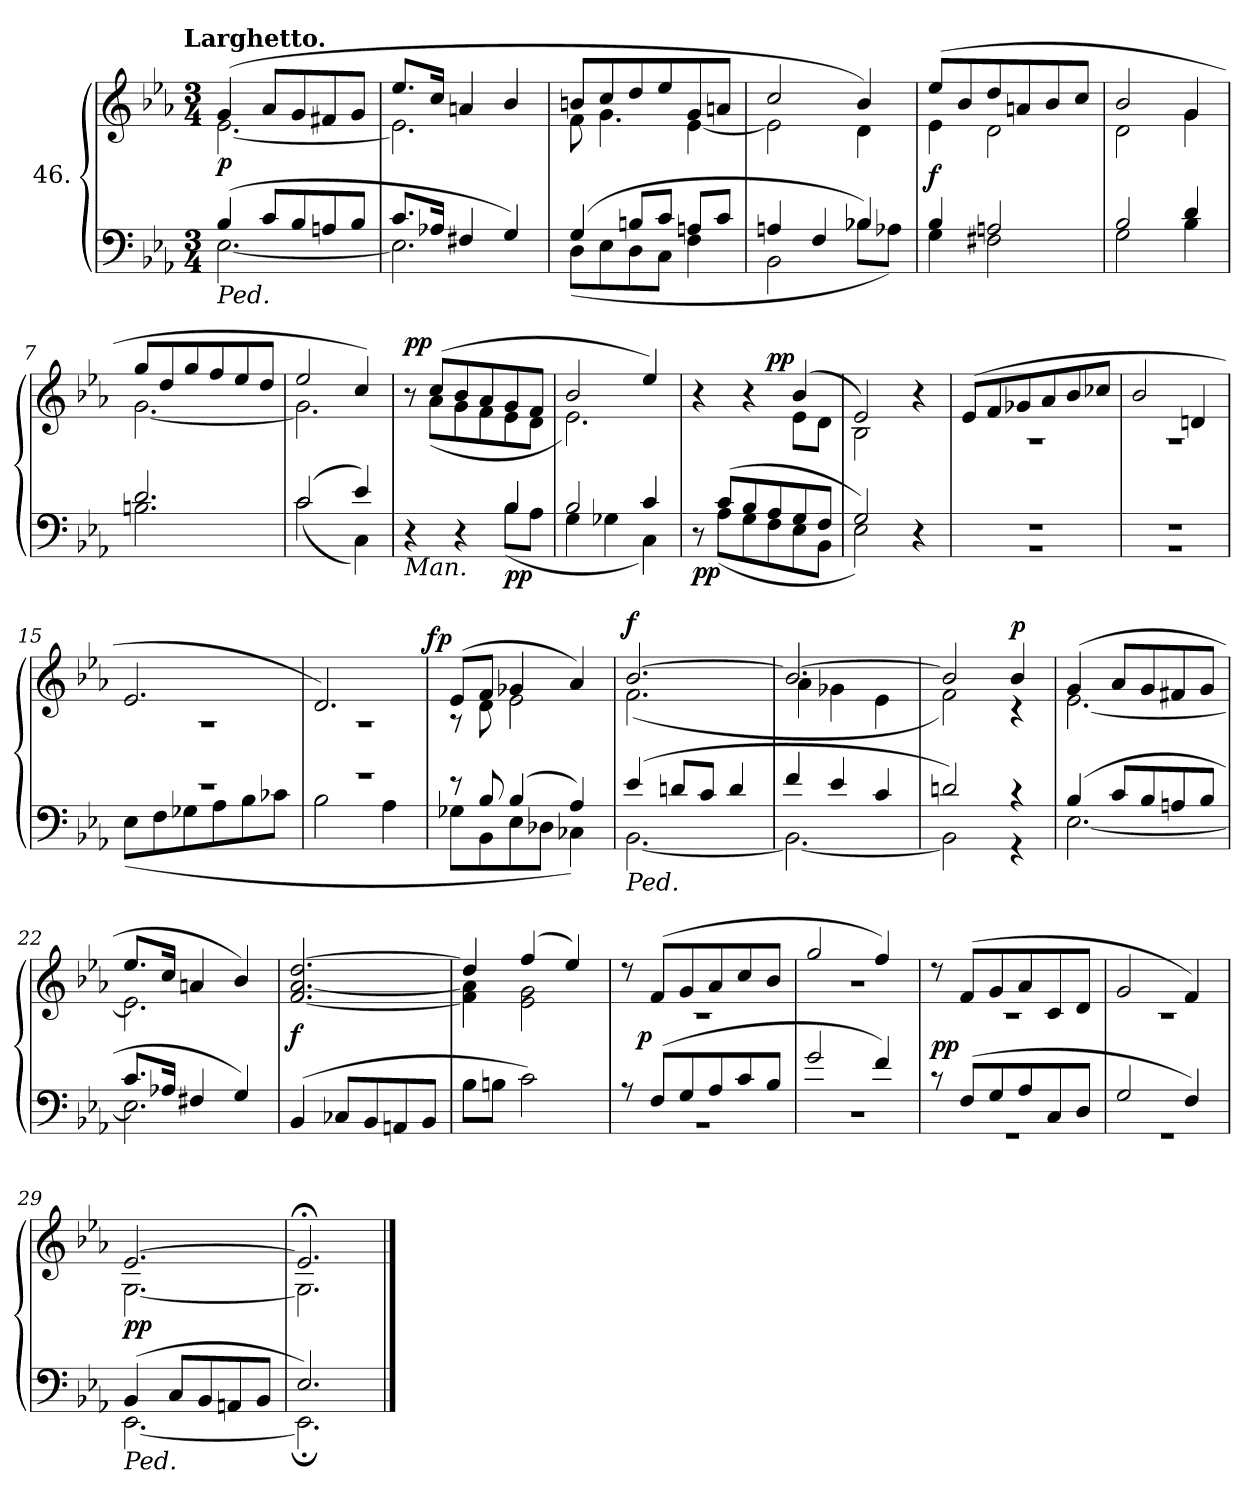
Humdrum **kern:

**kern	**kern	**dynam
*part1	*part1	*part1
*staff2	*staff1	*staff1/2
*I"46.	*	*
*clefF4	*clefG2	*
*k[b-e-a-]	*k[b-e-a-]	*
!!LO:TX:omd:t=Larghetto.
*M3/4	*M3/4	*
=1	=1	=1
*^	*^	*
!LO:TX:b:i:t=Ped.	!	!	!	!
(4B-/	[2.E-\	(4g/	[2.e-\	p
8c/L	.	8a-/L	.	.
8B-/	.	8g/	.	.
8An/	.	8f#X/	.	.
8B-/J	.	8g/J	.	.
=2	=2	=2	=2	=2
8.c/L	2.E-\]	8.ee-/L	2.e-\]	.
16A-X/Jk	.	16cc/Jk	.	.
4F#X/	.	4an/	.	.
4G/)	.	4b-/	.	.
=3	=3	=3	=3	=3
(4G/	(8D\L	8bn/L	8f\	.
.	8E-\	8cc/	4.g\	.
8Bn/L	8D\	8dd/	.	.
8c/J	8C\J	8ee-/	.	.
8An/L	4F\	8g/	[4e-\	.
8c/J	.	8an/J	.	.
=4	=4	=4	=4	=4
4An/	2BB-\	2cc/	2e-\]	.
4F/	.	.	.	.
4B-X/)	8B-X\L	4b-/)	4d\	.
.	8A-X\J)	.	.	.
=5	=5	=5	=5	=5
4B-/	4G\	(8ee-/L	4e-\	f
.	.	8b-/	.	.
2An/	2F#X\	8dd/	2d\	.
.	.	8an/	.	.
.	.	8b-/	.	.
.	.	8cc/J	.	.
=6	=6	=6	=6	=6
2B-/	2G\	2b-/	2d\	.
4d/	4B-\	4g/	4g\	.
=7	=7	=7	=7	=7
2.d/	2.Bn\	8gg/L	[2.g\	.
.	.	8dd/	.	.
.	.	8gg/	.	.
.	.	8ff/	.	.
.	.	8ee-/	.	.
.	.	8dd/J	.	.
=8	=8	=8	=8	=8
(2c/	(2c\	2ee-/	2.g\]	.
4e-/)	4C\)	4cc/)	.	.
=9	=9	=9	=9	=9
!LO:TX:b:i:t=Man.	!	!	!	!
!	!	!	!	!LO:DY:a
4ryy	4r	8r	8ryy	pp
.	.	(8cc/L	(8a-\L	.
4ryy	4r	8b-/	8g\	.
.	.	8a-/	8f\	.
!	!	!	!	!LO:DY:b=2
4B-/	(8B-\L	8g/	8e-\	pp
.	8A-\J	8f/J	8d\J	.
=10	=10	=10	=10	=10
2B-/	4G\	2b-/	2.e-\)	.
.	4G-X\	.	.	.
4c/	4C\)	4ee-/)	.	.
=11	=11	=11	=11	=11
!	!	!	!	!LO:DY:b=2
8r	8ryy	4r	4ryy	pp
(8c/L	(8A-\L	.	.	.
8B-/	8G\	4r	4ryy	.
8A-/	8F\	.	.	.
!	!	!	!	!LO:DY:a:rj
8G/	8E-\	(4b-/	8e-\L	pp
8F/J	8BB-\J	.	8d\J	.
=12	=12	=12	=12	=12
2G/)	2E-\)	2e-/)	2B-\	.
4r	4ryy	4r	4ryy	.
=13	=13	=13	=13	=13
2.rF	2.rBB	(8e-/L	2.r	pf
.	.	8f/	.	.
.	.	8g-X/	.	.
.	.	8a-/	.	.
.	.	8b-/	.	.
.	.	8cc-X/J	.	.
=14	=14	=14	=14	=14
2.rF	2.rBB	2b-/	2.rA	.
.	.	4dn/	.	.
=15	=15	=15	=15	=15
2.re	(8E-\L	2.e-/	2.r	.
.	8F\	.	.	.
.	8G-X\	.	.	.
.	8A-\	.	.	.
.	8B-\	.	.	.
.	8c-X\J	.	.	.
=16	=16	=16	=16	=16
2.r	2B-\	2.d/)	2.r	.
.	4A-\	.	.	.
=17	=17	=17	=17	=17
!	!	!	!	!LO:DY:a:rj
8r	8G-X\L	(8e-/L	8r	fp
8B-/	8BB-\	8f/J	8d\	.
(4B-/	8E-\	4g-X/	2e-\	.
.	8D-X\J	.	.	.
4A-/)	4C-X\)	4a-/)	.	.
=18	=18	=18	=18	=18
!LO:TX:b:i:t=Ped.	!	!	!	!
!	!	!	!	!LO:DY:a
(4e-/	[2.BB-\	[2.b-/	(2.f\	f
8dn/L	.	.	.	.
8c/J	.	.	.	.
4d/	.	.	.	.
=19	=19	=19	=19	=19
4f/	2.BB-\_	2.b-/_	4a-\	.
4e-/	.	.	4g-X\	.
4c/	.	.	4e-\	.
=20	=20	=20	=20	=20
2dn/)	2BB-\]	2b-/]	2f\)	.
!	!	!	!	!LO:DY:a
4rc	4r	4b-/	4r	p
=21	=21	=21	=21	=21
(4B-/	[2.E-\	(4g/	[2.e-\	.
8c/L	.	8a-/L	.	.
8B-/	.	8g/	.	.
8An/	.	8f#X/	.	.
8B-/J	.	8g/J	.	.
=22	=22	=22	=22	=22
8.c/L	2.E-\]	8.ee-/L	2.e-\]	.
16A-X/Jk	.	16cc/Jk	.	.
4F#X/	.	4an/	.	.
4G/)	.	4b-/)	.	.
*v	*v	*	*	*
*	*v	*v	*
=23	=23	=23
(<4BB-/	[2.f/ [2.a-/ [2.dd/	f
8C-X/L	.	.
8BB-/	.	.
8AAn/	.	.
8BB-/J	.	.
=24	=24	=24
*	*^	*
8B-\L	4dd/]	4f]\ 4a-]\	.
8Bn\J	.	.	.
2c\)	(4ff/	2e-\ 2g\	.
.	4ee-/)	.	.
=25	=25	=25	=25
*^	*	*	*
8r	2.r	8r	2.rc	.
!	!	!	!	!LO:DY:rj
(8F/L	.	(8f/L	.	p
8G/	.	8g/	.	.
8A-/	.	8a-/	.	.
8c/	.	8cc/	.	.
8B-/J	.	8b-/J	.	.
=26	=26	=26	=26	=26
2g/	2.r	2gg/	2.r	.
4f/)	.	4ff/)	.	.
=27	=27	=27	=27	=27
8r	2.rGG	8r	2.rc	pp
(8F/L	.	(8f/L	.	.
8G/	.	8g/	.	.
8A-/	.	8a-/	.	.
8C/	.	8c/	.	.
8D/J	.	8d/J	.	.
=28	=28	=28	=28	=28
2G/	2.rGG	2g/	2.r	.
4F/)	.	4f/)	.	.
=29	=29	=29	=29	=29
!LO:TX:b:i:t=Ped.	!	!	!	!
(4BB-/	[2.EE-\	[2.e-/	[2.G\	pp
8C/L	.	.	.	.
8BB-/	.	.	.	.
8AAn/	.	.	.	.
8BB-/J	.	.	.	.
=30	=30	=30	=30	=30
2.E-/)	2.EE-;<\]	2.e-;</]	2.G\]	.
*v	*v	*	*	*
*	*v	*v	*
==	==	==
*-	*-	*-
